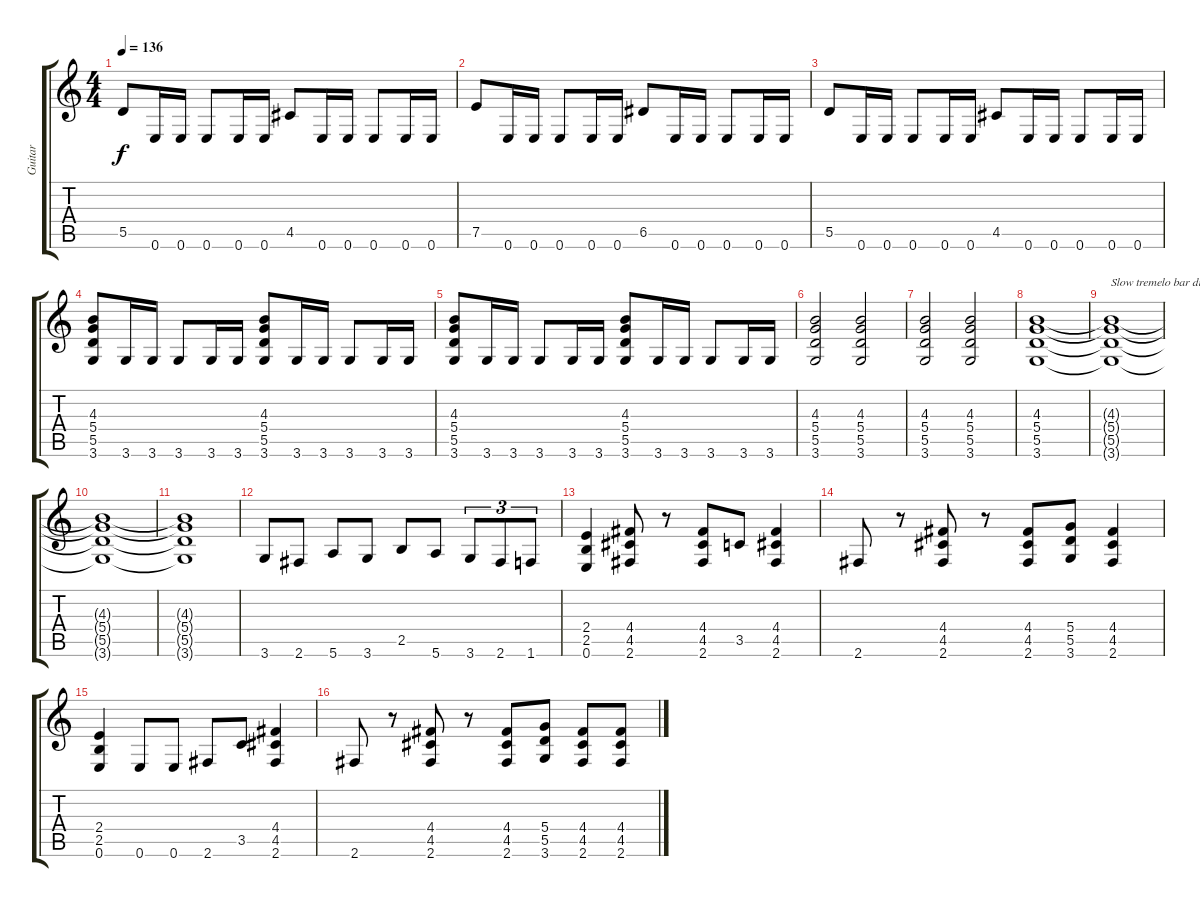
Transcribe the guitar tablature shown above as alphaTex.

\track ("Guitar" "Guitar") {instrument distortionguitar}
\staff {score tabs}
\tuning (E4 B3 G3 D3 A2 E2) {hide}
\ts (4 4)
\tempo 136
\clef g2
\ks c
5.5.8{dy f} 0.6.16 0.6.16 0.6.8 0.6.16 0.6.16 4.5.8 0.6.16 0.6.16 0.6.8 0.6.16 0.6.16 |
7.5.8 0.6.16 0.6.16 0.6.8 0.6.16 0.6.16 6.5.8 0.6.16 0.6.16 0.6.8 0.6.16 0.6.16 |
5.5.8 0.6.16 0.6.16 0.6.8 0.6.16 0.6.16 4.5.8 0.6.16 0.6.16 0.6.8 0.6.16 0.6.16 |
(4.3 5.4 5.5 3.6).8 3.6.16 3.6.16 3.6.8 3.6.16 3.6.16 (4.3 5.4 5.5 3.6).8 3.6.16 3.6.16 3.6.8 3.6.16 3.6.16 |
(4.3 5.4 5.5 3.6).8 3.6.16 3.6.16 3.6.8 3.6.16 3.6.16 (4.3 5.4 5.5 3.6).8 3.6.16 3.6.16 3.6.8 3.6.16 3.6.16 |
(4.3 5.4 5.5 3.6).2 (4.3 5.4 5.5 3.6).2 |
(4.3 5.4 5.5 3.6).2 (4.3 5.4 5.5 3.6).2 |
(4.3 5.4 5.5 3.6).1 |
(4.3{t} 5.4{t} 5.5{t} 3.6{t}).1{txt "Slow tremelo bar dive over three bars"} |
(4.3{t} 5.4{t} 5.5{t} 3.6{t}).1 |
(4.3{t} 5.4{t} 5.5{t} 3.6{t}).1 |
3.6.8 2.6.8 5.6.8 3.6.8 2.5.8 5.6.8 3.6.8{tu (3 2)} 2.6.8{tu (3 2)} 1.6.8{tu (3 2)} |
(2.4 2.5 0.6).4 (4.4 4.5 2.6).8 r.8 (4.4 4.5 2.6).8 3.5.8 (4.4 4.5 2.6).4 |
2.6.8 r.8 (4.4 4.5 2.6).8 r.8 (4.4 4.5 2.6).8 (5.4 5.5 3.6).8 (4.4 4.5 2.6).4 |
(2.4 2.5 0.6).4 0.6.8 0.6.8 2.6.8 3.5.8 (4.4 4.5 2.6).4 |
2.6.8 r.8 (4.4 4.5 2.6).8 r.8 (4.4 4.5 2.6).8 (5.4 5.5 3.6).8 (4.4 4.5 2.6).8 (4.4 4.5 2.6).8
